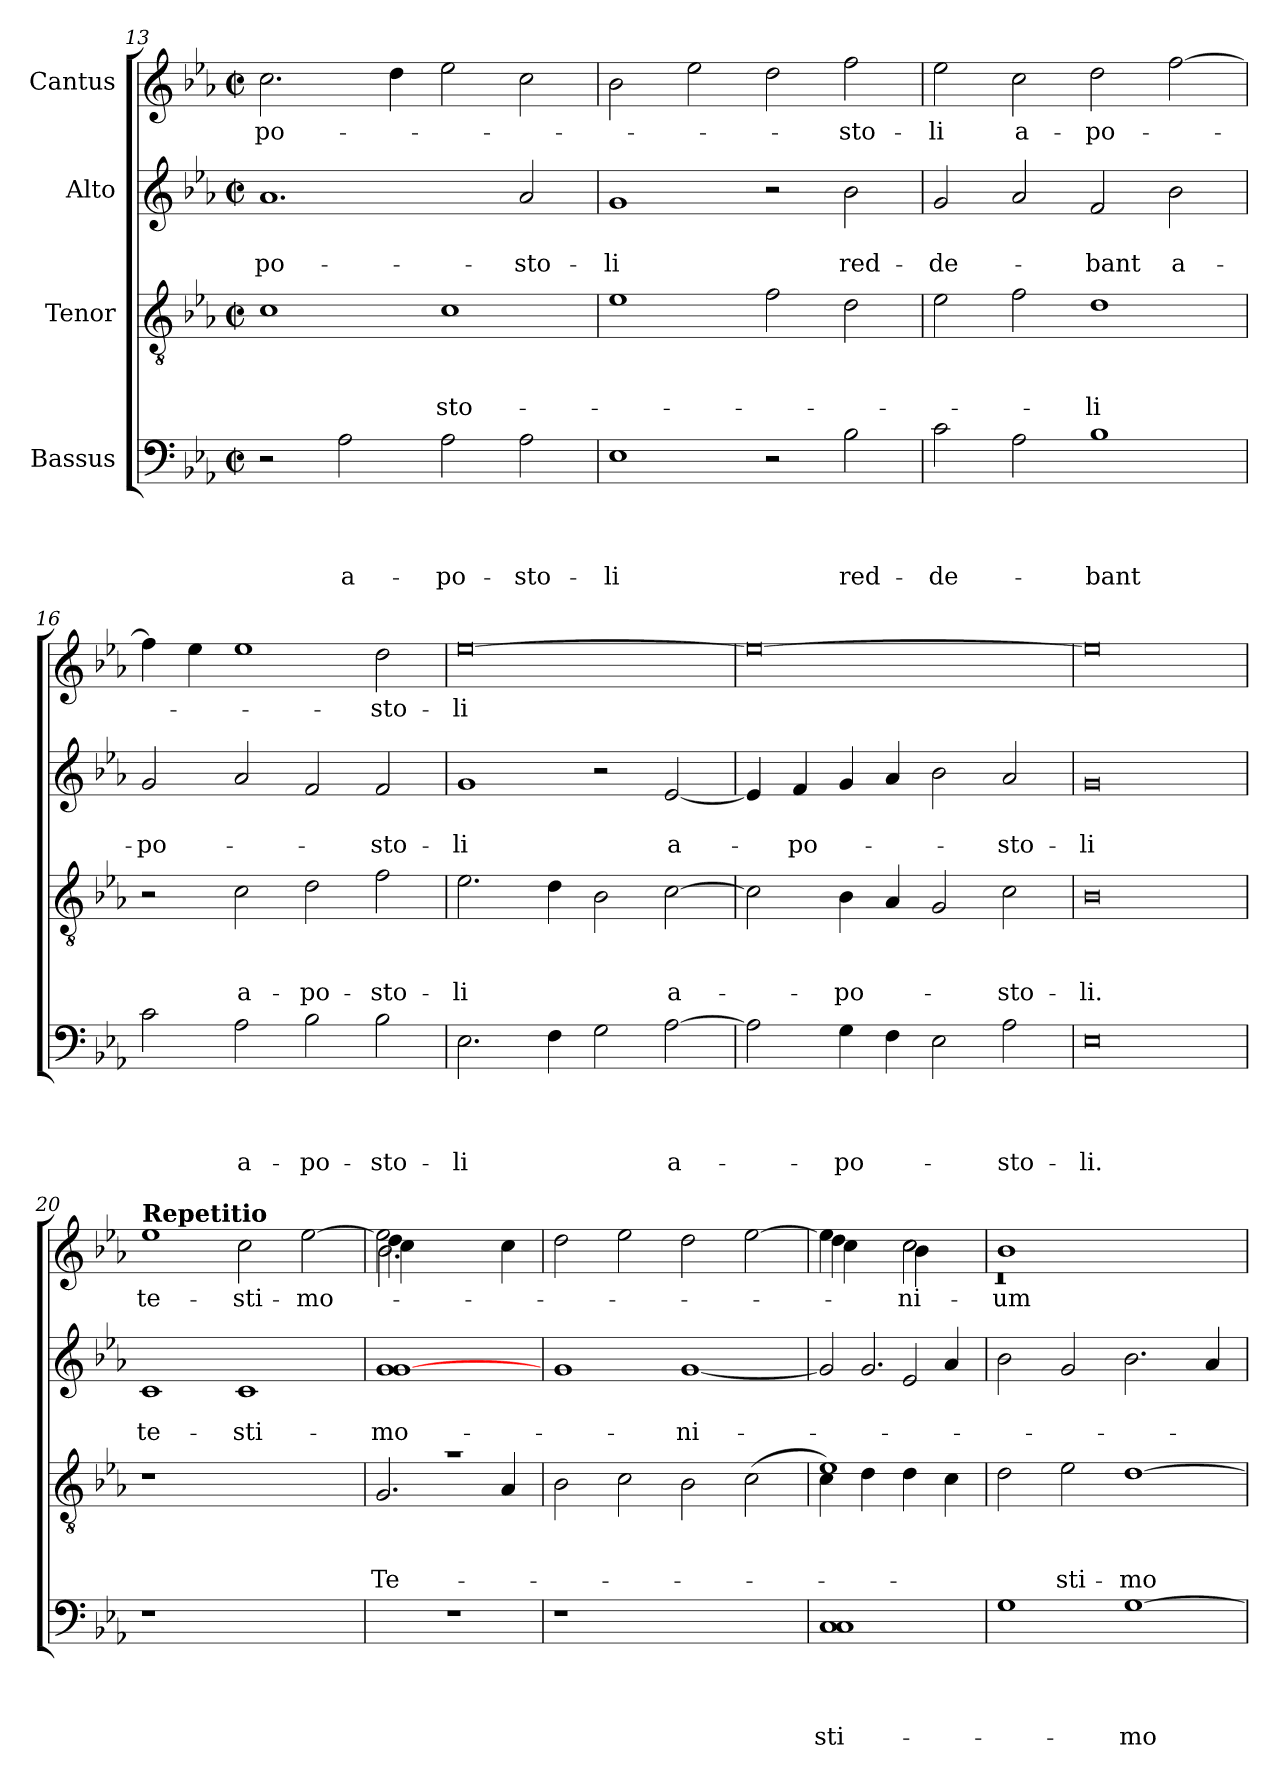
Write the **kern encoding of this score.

**kern	**text	**text	**text	**text	**kern	**text	**text	**text	**kern	**text	**text	**kern	**text
*part4	*part4	*part4	*part4	*part4	*part3	*part3	*part3	*part3	*part2	*part2	*part2	*part1	*part1
*staff4	*staff4	*staff4	*staff4	*staff4	*staff3	*staff3	*staff3	*staff3	*staff2	*staff2	*staff2	*staff1	*staff1
*I"Bassus	*	*	*	*	*I"Tenor	*	*	*	*I"Alto	*	*	*I"Cantus	*
*clefF4	*	*	*	*	*clefGv2	*	*	*	*clefG2	*	*	*clefG2	*
*k[b-e-a-]	*	*	*	*	*k[b-e-a-]	*	*	*	*k[b-e-a-]	*	*	*k[b-e-a-]	*
*E-:	*	*	*	*	*E-:	*	*	*	*E-:	*	*	*E-:	*
*M2/2	*	*	*	*	*M2/2	*	*	*	*M2/2	*	*	*M2/2	*
*met(c|)	*	*	*	*	*met(c|)	*	*	*	*met(c|)	*	*	*met(c|)	*
=13	=13	=13	=13	=13	=13	=13	=13	=13	=13	=13	=13	=13	=13
!	!	!	!	!	!	!	!	!	!	!	!LO:LY:b	!	!LO:LY:b
2r	.	.	.	.	1c	.	.	.	1.a-	.	-po-	2.cc\	-po-
!	!	!	!	!LO:LY:b	!	!	!	!	!	!	!	!	!
2A-\	.	.	.	a-	.	.	.	.	.	.	.	.	.
.	.	.	.	.	.	.	.	.	.	.	.	4dd\	.
!	!	!	!	!LO:LY:b	!	!	!	!LO:LY:b	!	!	!	!	!
2A-\	.	.	.	-po-	1c	.	.	-sto-	.	.	.	2ee-\	.
!	!	!	!	!LO:LY:b	!	!	!	!	!	!	!LO:LY:b	!	!
2A-\	.	.	.	-sto-	.	.	.	.	2a-/	.	-sto-	2cc\	.
=14	=14	=14	=14	=14	=14	=14	=14	=14	=14	=14	=14	=14	=14
!	!	!	!	!LO:LY:b:rj	!	!	!	!	!	!	!LO:LY:b:rj	!	!
1E-	.	.	.	-li	1e-	.	.	.	1g	.	-li	2b-\	.
.	.	.	.	.	.	.	.	.	.	.	.	2ee-\	.
2r	.	.	.	.	2f\	.	.	.	2r	.	.	2dd\	.
!	!	!	!	!LO:LY:b	!	!	!	!	!	!	!LO:LY:b	!	!LO:LY:b
2B-\	.	.	.	red-	2d\	.	.	.	2b-\	.	red-	2ff\	-sto-
=15	=15	=15	=15	=15	=15	=15	=15	=15	=15	=15	=15	=15	=15
!	!	!	!	!LO:LY:b	!	!	!	!	!	!	!LO:LY:b	!	!LO:LY:b
2c\	.	.	.	-de-	2e-\	.	.	.	2g/	.	-de-	2ee-\	-li
!	!	!	!	!	!	!	!	!	!	!	!	!	!LO:LY:b
2A-\	.	.	.	.	2f\	.	.	.	2a-/	.	.	2cc\	a-
!	!	!	!	!LO:LY:b	!	!	!	!LO:LY:b:rj	!	!	!LO:LY:b	!	!LO:LY:b
1B-	.	.	.	-bant	1d	.	.	-li	2f/	.	-bant	2dd\	-po-
!	!	!	!	!	!	!	!	!	!	!	!LO:LY:b	!	!
.	.	.	.	.	.	.	.	.	2b-\	.	a-	[<2ff\	.
!!LO:LB:g=z
=16	=16	=16	=16	=16	=16	=16	=16	=16	=16	=16	=16	=16	=16
!	!	!	!	!	!	!	!	!	!	!	!LO:LY:b	!	!
2c\	.	.	.	.	2r	.	.	.	2g/	.	-po-	4ff\]	.
.	.	.	.	.	.	.	.	.	.	.	.	4ee-\	.
!	!	!	!	!LO:LY:b	!	!	!	!LO:LY:b	!	!	!	!	!
2A-\	.	.	.	a-	2c\	.	.	a-	2a-/	.	.	1ee-	.
!	!	!	!	!LO:LY:b	!	!	!	!LO:LY:b	!	!	!	!	!
2B-\	.	.	.	-po-	2d\	.	.	-po-	2f/	.	.	.	.
!	!	!	!	!LO:LY:b	!	!	!	!LO:LY:b	!	!	!LO:LY:b	!	!LO:LY:b
2B-\	.	.	.	-sto-	2f\	.	.	-sto-	2f/	.	-sto-	2dd\	-sto-
=17	=17	=17	=17	=17	=17	=17	=17	=17	=17	=17	=17	=17	=17
!	!	!	!	!LO:LY:b	!	!	!	!LO:LY:b	!	!	!LO:LY:b:rj	!	!LO:LY:b:rj
2.E-\	.	.	.	-li	2.e-\	.	.	-li	1g	.	-li	[>0ee-	-li
4F\	.	.	.	.	4d\	.	.	.	.	.	.	.	.
2G\	.	.	.	.	2B-\	.	.	.	2r	.	.	.	.
!	!	!	!	!LO:LY:b	!	!	!	!LO:LY:b	!	!	!LO:LY:b	!	!
[>2A-\	.	.	.	a-	[>2c\	.	.	a-	[<2e-/	.	a-	.	.
=18	=18	=18	=18	=18	=18	=18	=18	=18	=18	=18	=18	=18	=18
2A-\]	.	.	.	.	2c\]	.	.	.	4e-/]	.	.	0ee-_	.
!	!	!	!	!	!	!	!	!	!	!	!LO:LY:b	!	!
.	.	.	.	.	.	.	.	.	4f/	.	-po-	.	.
!	!	!	!	!LO:LY:b	!	!	!	!LO:LY:b	!	!	!	!	!
4G\	.	.	.	-po-	4B-\	.	.	-po-	4g/	.	.	.	.
4F\	.	.	.	.	4A-/	.	.	.	4a-/	.	.	.	.
2E-\	.	.	.	.	2G/	.	.	.	2b-\	.	.	.	.
!	!	!	!	!LO:LY:b	!	!	!	!LO:LY:b	!	!	!LO:LY:b	!	!
2A-\	.	.	.	-sto-	2c\	.	.	-sto-	2a-/	.	-sto-	.	.
=19	=19	=19	=19	=19	=19	=19	=19	=19	=19	=19	=19	=19	=19
!	!	!	!	!LO:LY:b:rj	!	!	!	!LO:LY:b:rj	!	!	!LO:LY:b:rj	!	!
0E-	.	.	.	-li.	0B-	.	.	-li.	0g	.	-li	0ee-]	.
!!LO:LB:g=z
=20	=20	=20	=20	=20	=20	=20	=20	=20	=20	=20	=20	=20	=20
!	!	!	!	!	!	!	!	!	!	!	!	!LO:TX:a:B:t=Repetitio	!
!	!	!	!	!	!	!	!	!	!	!	!LO:LY:b:rj	!	!LO:LY:b:rj
1r	.	.	.	.	1r	.	.	.	1c	.	te-	1ee-	te-
!	!	!	!	!	!	!	!	!	!	!	!LO:LY:b	!	!LO:LY:b
1ryy	.	.	.	.	1ryy	.	.	.	1c	.	-sti-	2cc\	-sti-
!	!	!	!	!	!	!	!	!	!	!	!	!	!LO:LY:b
.	.	.	.	.	.	.	.	.	.	.	.	[>2ee-\	-mo-
=21	=21	=21	=21	=21	=21	=21	=21	=21	=21	=21	=21	=21	=21
*	*	*	*	*	*^	*	*	*	*	*	*	*	*
!	!	!	!	!	!	!	!	!	!LO:LY:b	!	!	!LO:LY:b	!	!
*	*	*	*	*	*	*	*	*	*	*	*	*	*^	*
*	*	*	*	*	*	*	*	*	*	*	*	*	*	*^	*
*	*	*	*	*	*	*	*	*	*	*	*	*	*	*	*^	*
1r	.	.	.	.	1ra	2.G/	.	.	Te-	1g [<1g	.	-mo-	2ee-\]	4dd\	4cc\	2.b-\	.
.	.	.	.	.	.	.	.	.	.	.	.	.	.	2.ryy	2.ryy	.	.
.	.	.	.	.	.	.	.	.	.	.	.	.	2ryy	.	.	.	.
.	.	.	.	.	.	4A-/	.	.	.	.	.	.	.	.	.	4cc\	.
*	*	*	*	*	*v	*v	*	*	*	*	*	*	*v	*v	*v	*v	*
=22	=22	=22	=22	=22	=22	=22	=22	=22	=22	=22	=22	=22	=22
1r	.	.	.	.	2B-\	.	.	.	1g	.	.	2dd\	.
.	.	.	.	.	2c\	.	.	.	.	.	.	2ee-\	.
!	!	!	!	!	!	!	!	!	!	!	!LO:LY:b	!	!
1ryy	.	.	.	.	2B-\	.	.	.	[<1g	.	-ni-	2dd\	.
.	.	.	.	.	(>2c\	.	.	.	.	.	.	[>2ee-\	.
=23	=23	=23	=23	=23	=23	=23	=23	=23	=23	=23	=23	=23	=23
!	!	!	!	!LO:LY:b	!	!	!	!	!	!	!	!	!
*	*	*	*	*	*^	*	*	*	*^	*	*	*^	*
*	*	*	*	*	*	*	*	*	*	*	*^	*	*	*	*^	*
*	*	*	*	*	*	*	*	*	*	*	*	*	*	*	*	*	*^	*
1C 1C	.	.	.	-sti-	1e-	4c\)	.	.	.	2g/]	4ryy	2.ryy	.	.	4ee-\]	4dd\	4cc\	2ryy	.
.	.	.	.	.	.	4d\	.	.	.	.	2.g/	.	.	.	4ryy	2.ryy	4ryy	.	.
!	!	!	!	!	!	!	!	!	!	!	!	!	!	!	!	!	!	!	!LO:LY:b
.	.	.	.	.	.	4d\	.	.	.	2e-/	.	.	.	.	2cc\	.	4b-\	2cc\	-ni-
.	.	.	.	.	.	4c\	.	.	.	.	.	4a-/	.	.	.	.	4ryy	.	.
*	*	*	*	*	*	*	*	*	*	*	*	*	*	*	*	*	*v	*v	*
=24	=24	=24	=24	=24	=24	=24	=24	=24	=24	=24	=24	=24	=24	=24	=24	=24	=24	=24
!	!	!	!	!	!	!	!	!	!	!	!	!	!	!	!	!LO:N:vis=1	!	!LO:LY:b
*	*	*	*	*	*v	*v	*	*	*	*	*	*	*	*	*	*v	*v	*
*	*	*	*	*	*	*	*	*	*v	*v	*v	*	*	*	*	*
1G	.	.	.	.	2d\	.	.	.	2b-\	.	.	1b-	0rc	-um
!	!	!	!	!	!	!	!	!LO:LY:b	!	!	!	!	!	!
.	.	.	.	.	2e-\	.	.	-sti-	2g/	.	.	.	.	.
!	!	!	!	!LO:LY:b	!	!	!	!LO:LY:b	!	!	!	!	!	!
[>1G	.	.	.	-mo-	[>1d	.	.	-mo-	2.b-\	.	.	1ryy	.	.
.	.	.	.	.	.	.	.	.	4a-/	.	.	.	.	.
*	*	*	*	*	*	*	*	*	*	*	*	*v	*v	*
=	=	=	=	=	=	=	=	=	=	=	=	=	=
*-	*-	*-	*-	*-	*-	*-	*-	*-	*-	*-	*-	*-	*-
